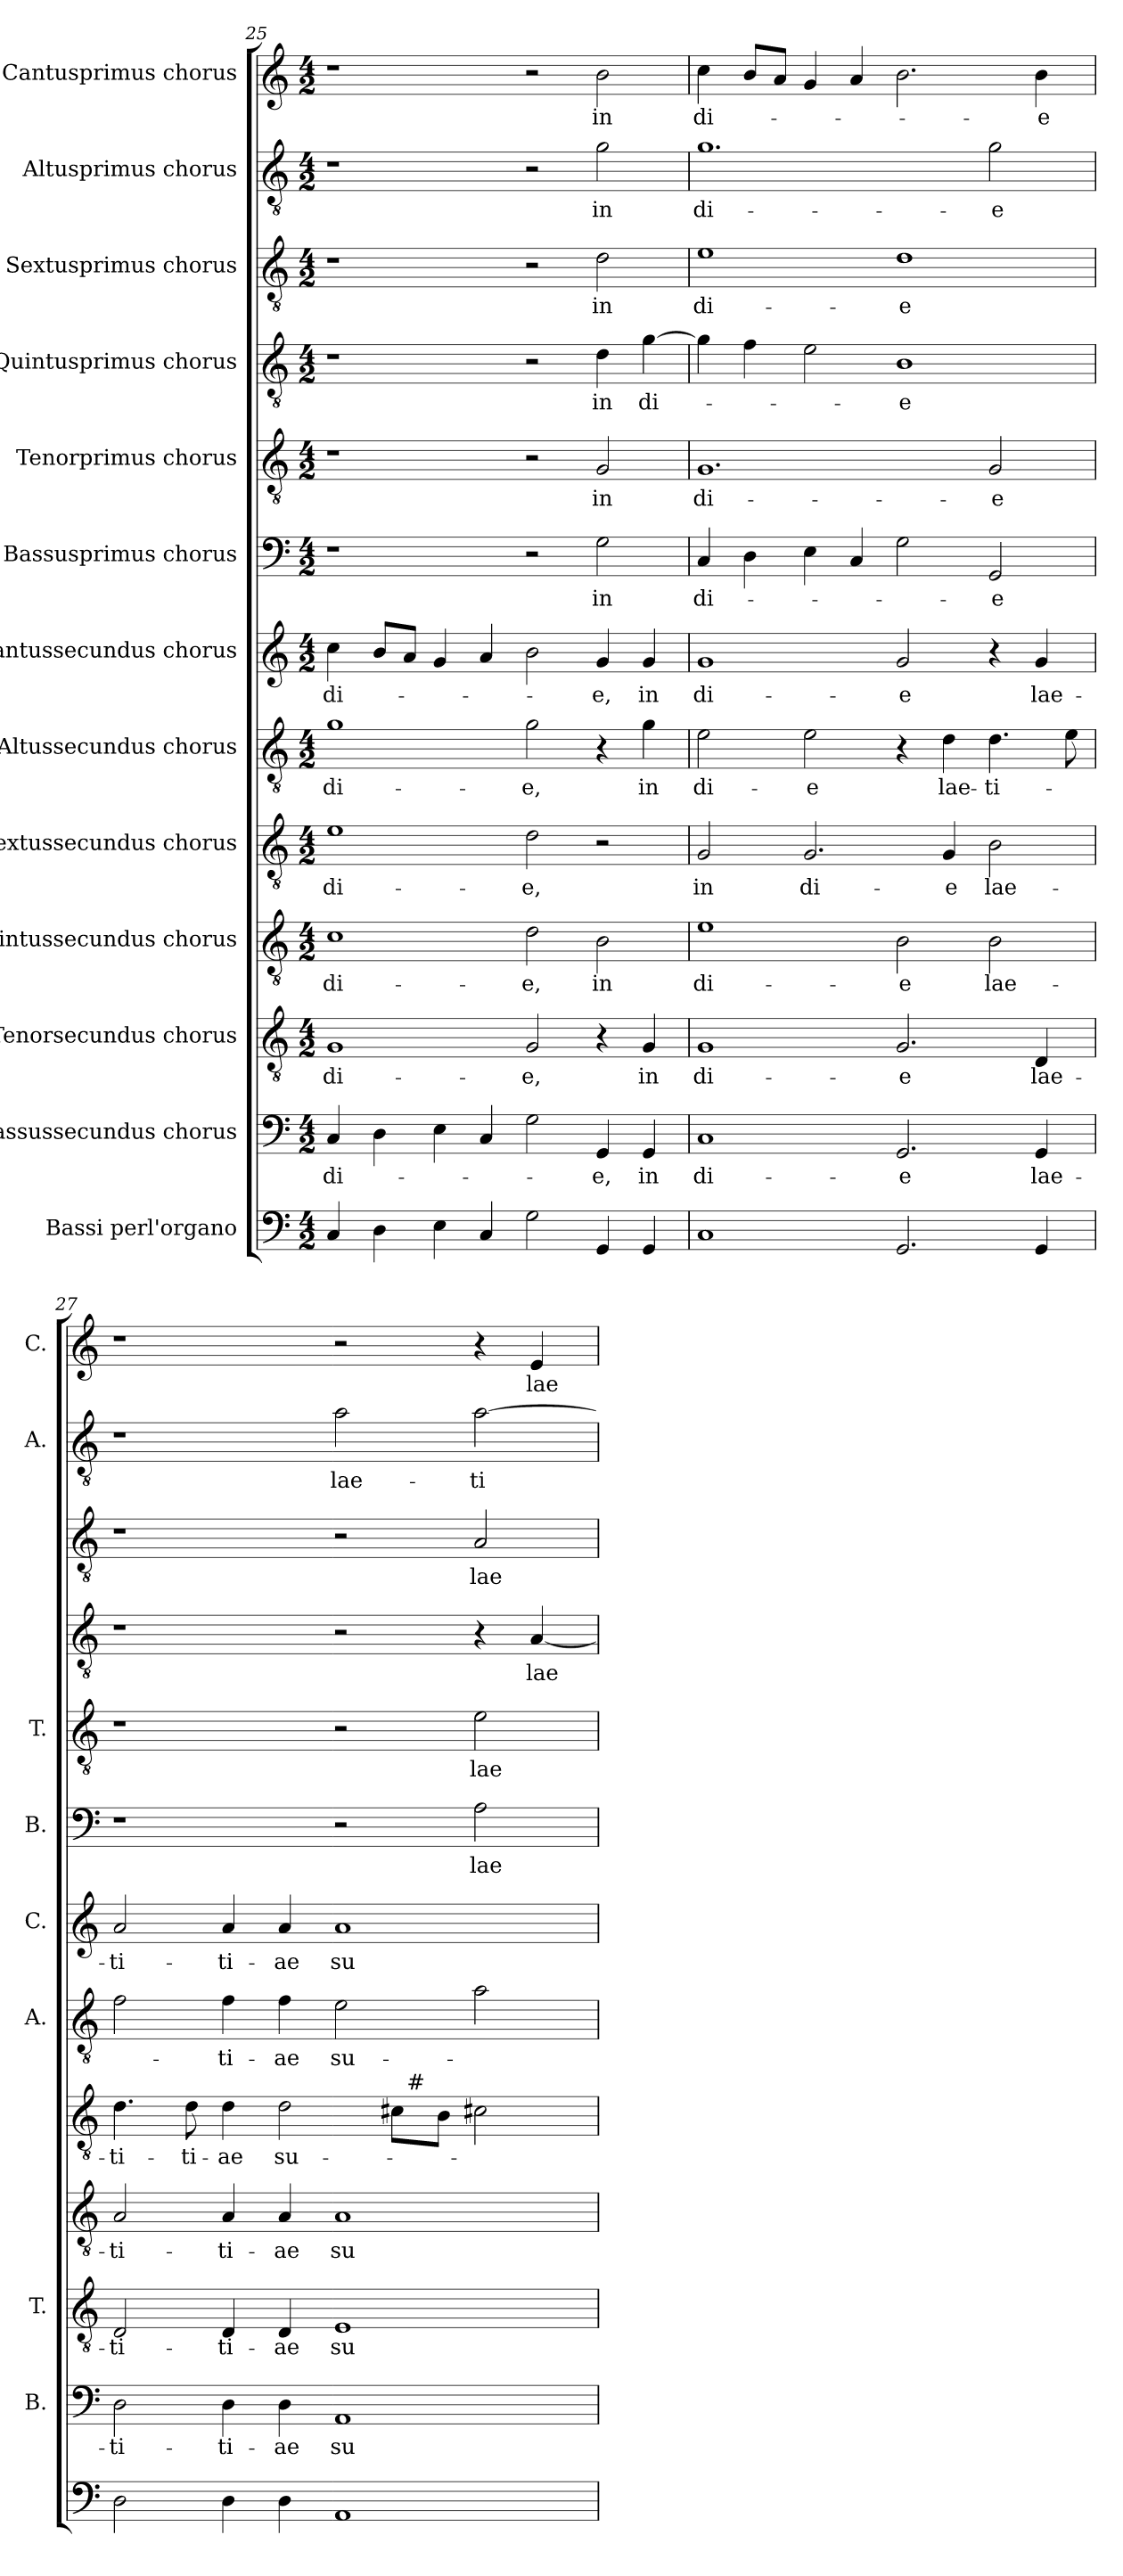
**kern	**kern	**text	**kern	**text	**kern	**text	**kern	**text	**kern	**text	**kern	**text	**kern	**text	**kern	**text	**kern	**text	**kern	**text	**kern	**text	**kern	**text
*part13	*part12	*part12	*part11	*part11	*part10	*part10	*part9	*part9	*part8	*part8	*part7	*part7	*part6	*part6	*part5	*part5	*part4	*part4	*part3	*part3	*part2	*part2	*part1	*part1
*staff13	*staff12	*staff12	*staff11	*staff11	*staff10	*staff10	*staff9	*staff9	*staff8	*staff8	*staff7	*staff7	*staff6	*staff6	*staff5	*staff5	*staff4	*staff4	*staff3	*staff3	*staff2	*staff2	*staff1	*staff1
*I"Bassi perl'organo	*I"Bassussecundus chorus	*	*I"Tenorsecundus chorus	*	*I"Quintussecundus chorus	*	*I"Sextussecundus chorus	*	*I"Altussecundus chorus	*	*I"Cantussecundus chorus	*	*I"Bassusprimus chorus	*	*I"Tenorprimus chorus	*	*I"Quintusprimus chorus	*	*I"Sextusprimus chorus	*	*I"Altusprimus chorus	*	*I"Cantusprimus chorus	*
*	*I'B.	*	*I'T.	*	*	*	*	*	*I'A.	*	*I'C.	*	*I'B.	*	*I'T.	*	*	*	*	*	*I'A.	*	*I'C.	*
!!LO:PB:g=z
*clefF4	*clefF4	*	*clefGv2	*	*clefGv2	*	*clefGv2	*	*clefGv2	*	*clefG2	*	*clefF4	*	*clefGv2	*	*clefGv2	*	*clefGv2	*	*clefGv2	*	*clefG2	*
*	*	*	*ITrd7c12	*	*ITrd7c12	*	*ITrd7c12	*	*ITrd7c12	*	*	*	*	*	*ITrd7c12	*	*ITrd7c12	*	*ITrd7c12	*	*ITrd7c12	*	*	*
*k[]	*k[]	*	*k[]	*	*k[]	*	*k[]	*	*k[]	*	*k[]	*	*k[]	*	*k[]	*	*k[]	*	*k[]	*	*k[]	*	*k[]	*
*C:	*C:	*	*C:	*	*C:	*	*C:	*	*C:	*	*C:	*	*C:	*	*C:	*	*C:	*	*C:	*	*C:	*	*C:	*
*M4/2	*M4/2	*	*M4/2	*	*M4/2	*	*M4/2	*	*M4/2	*	*M4/2	*	*M4/2	*	*M4/2	*	*M4/2	*	*M4/2	*	*M4/2	*	*M4/2	*
=25	=25	=25	=25	=25	=25	=25	=25	=25	=25	=25	=25	=25	=25	=25	=25	=25	=25	=25	=25	=25	=25	=25	=25	=25
!	!	!LO:LY:b	!	!LO:LY:b	!	!LO:LY:b	!	!LO:LY:b	!	!LO:LY:b	!	!LO:LY:b	!	!	!	!	!	!	!	!	!	!	!	!
4C/	4C/	di-	1GG	di-	1C	di-	1E	di-	1G	di-	4cc\	di-	1r	.	1r	.	1r	.	1r	.	1r	.	1r	.
4D\	4D\	.	.	.	.	.	.	.	.	.	8b/L	.	.	.	.	.	.	.	.	.	.	.	.	.
.	.	.	.	.	.	.	.	.	.	.	8a/J	.	.	.	.	.	.	.	.	.	.	.	.	.
4E\	4E\	.	.	.	.	.	.	.	.	.	4g/	.	.	.	.	.	.	.	.	.	.	.	.	.
4C/	4C/	.	.	.	.	.	.	.	.	.	4a/	.	.	.	.	.	.	.	.	.	.	.	.	.
!	!	!	!	!LO:LY:b	!	!LO:LY:b	!	!LO:LY:b	!	!LO:LY:b	!	!	!	!	!	!	!	!	!	!	!	!	!	!
2G\	2G\	.	2GG/	-e,	2D\	-e,	2D\	-e,	2G\	-e,	2b\	.	2r	.	2r	.	2r	.	2r	.	2r	.	2r	.
!	!	!LO:LY:b	!	!	!	!LO:LY:b	!	!	!	!	!	!LO:LY:b	!	!LO:LY:b	!	!LO:LY:b	!	!LO:LY:b	!	!LO:LY:b	!	!LO:LY:b	!	!LO:LY:b
4GG/	4GG/	-e,	4r	.	2BB\	in	2r	.	4r	.	4g/	-e,	2G\	in	2GG/	in	4D\	in	2D\	in	2G\	in	2b\	in
!	!	!LO:LY:b	!	!LO:LY:b	!	!	!	!	!	!LO:LY:b	!	!LO:LY:b	!	!	!	!	!	!LO:LY:b	!	!	!	!	!	!
4GG/	4GG/	in	4GG/	in	.	.	.	.	4G\	in	4g/	in	.	.	.	.	[>4G\	di-	.	.	.	.	.	.
=26	=26	=26	=26	=26	=26	=26	=26	=26	=26	=26	=26	=26	=26	=26	=26	=26	=26	=26	=26	=26	=26	=26	=26	=26
!	!	!LO:LY:b	!	!LO:LY:b	!	!LO:LY:b	!	!LO:LY:b	!	!LO:LY:b	!	!LO:LY:b	!	!LO:LY:b	!	!LO:LY:b	!	!	!	!LO:LY:b	!	!LO:LY:b	!	!LO:LY:b
1C	1C	di-	1GG	di-	1E	di-	2GG/	in	2E\	di-	1g	di-	4C/	di-	1.GG	di-	4G\]	.	1E	di-	1.G	di-	4cc\	di-
.	.	.	.	.	.	.	.	.	.	.	.	.	4D\	.	.	.	4F\	.	.	.	.	.	8b/L	.
.	.	.	.	.	.	.	.	.	.	.	.	.	.	.	.	.	.	.	.	.	.	.	8a/J	.
!	!	!	!	!	!	!	!	!LO:LY:b	!	!LO:LY:b	!	!	!	!	!	!	!	!	!	!	!	!	!	!
.	.	.	.	.	.	.	2.GG/	di-	2E\	-e	.	.	4E\	.	.	.	2E\	.	.	.	.	.	4g/	.
.	.	.	.	.	.	.	.	.	.	.	.	.	4C/	.	.	.	.	.	.	.	.	.	4a/	.
!	!	!LO:LY:b	!	!LO:LY:b	!	!LO:LY:b	!	!	!	!	!	!LO:LY:b	!	!	!	!	!	!LO:LY:b	!	!LO:LY:b	!	!	!	!
2.GG/	2.GG/	-e	2.GG/	-e	2BB\	-e	.	.	4r	.	2g/	-e	2G\	.	.	.	1BB	-e	1D	-e	.	.	2.b\	.
!	!	!	!	!	!	!	!	!LO:LY:b	!	!LO:LY:b	!	!	!	!	!	!	!	!	!	!	!	!	!	!
.	.	.	.	.	.	.	4GG/	-e	4D\	lae-	.	.	.	.	.	.	.	.	.	.	.	.	.	.
!	!	!	!	!	!	!LO:LY:b	!	!LO:LY:b	!	!LO:LY:b	!	!	!	!LO:LY:b	!	!LO:LY:b	!	!	!	!	!	!LO:LY:b	!	!
.	.	.	.	.	2BB\	lae-	2BB\	lae-	4.D\	-ti-	4r	.	2GG/	-e	2GG/	-e	.	.	.	.	2G\	-e	.	.
!	!	!LO:LY:b	!	!LO:LY:b	!	!	!	!	!	!	!	!LO:LY:b	!	!	!	!	!	!	!	!	!	!	!	!LO:LY:b
4GG/	4GG/	lae-	4DD/	lae-	.	.	.	.	.	.	4g/	lae-	.	.	.	.	.	.	.	.	.	.	4b\	-e
.	.	.	.	.	.	.	.	.	8E\	.	.	.	.	.	.	.	.	.	.	.	.	.	.	.
=27	=27	=27	=27	=27	=27	=27	=27	=27	=27	=27	=27	=27	=27	=27	=27	=27	=27	=27	=27	=27	=27	=27	=27	=27
!	!	!LO:LY:b	!	!LO:LY:b	!	!LO:LY:b	!	!LO:LY:b	!	!	!	!LO:LY:b	!	!	!	!	!	!	!	!	!	!	!	!
*	*	*	*	*	*	*	*^	*	*	*	*	*	*	*	*	*	*	*	*	*	*	*	*	*
2D\	2D\	-ti-	2DD/	-ti-	2AA/	-ti-	4.D\	1ryy	-ti-	2F\	.	2a/	-ti-	1r	.	1r	.	1r	.	1r	.	1r	.	1r	.
!	!	!	!	!	!	!	!	!	!LO:LY:b	!	!	!	!	!	!	!	!	!	!	!	!	!	!	!	!
.	.	.	.	.	.	.	8D\	.	-ti-	.	.	.	.	.	.	.	.	.	.	.	.	.	.	.	.
!	!	!LO:LY:b	!	!LO:LY:b	!	!LO:LY:b	!	!	!LO:LY:b	!	!LO:LY:b	!	!LO:LY:b	!	!	!	!	!	!	!	!	!	!	!	!
4D\	4D\	-ti-	4DD/	-ti-	4AA/	-ti-	4D\	.	-ae	4F\	-ti-	4a/	-ti-	.	.	.	.	.	.	.	.	.	.	.	.
!	!	!LO:LY:b	!	!LO:LY:b	!	!LO:LY:b	!	!	!LO:LY:b	!	!LO:LY:b	!	!LO:LY:b	!	!	!	!	!	!	!	!	!	!	!	!
4D\	4D\	-ae	4DD/	-ae	4AA/	-ae	2D\	.	su-	4F\	-ae	4a/	-ae	.	.	.	.	.	.	.	.	.	.	.	.
!	!	!LO:LY:b	!	!LO:LY:b	!	!LO:LY:b	!	!	!	!	!LO:LY:b	!	!LO:LY:b	!	!	!	!	!	!	!	!	!	!LO:LY:b	!	!
1AA	1AA	su-	1EE	su-	1AA	su-	.	4ryy	.	2E\	su-	1a	su-	2r	.	2r	.	2r	.	2r	.	2A\	lae-	2r	.
.	.	.	.	.	.	.	8C#\L	32ryy	.	.	.	.	.	.	.	.	.	.	.	.	.	.	.	.	.
!	!	!	!	!	!	!	!	!LO:TX:a:t=#	!	!	!	!	!	!	!	!	!	!	!	!	!	!	!	!	!
.	.	.	.	.	.	.	.	2ryy	.	.	.	.	.	.	.	.	.	.	.	.	.	.	.	.	.
.	.	.	.	.	.	.	8BB\J	.	.	.	.	.	.	.	.	.	.	.	.	.	.	.	.	.	.
!	!	!	!	!	!	!	!	!	!	!	!	!	!	!	!LO:LY:b	!	!LO:LY:b	!	!	!	!LO:LY:b	!	!LO:LY:b	!	!
.	.	.	.	.	.	.	2C#X\	.	.	2A\	.	.	.	2A\	lae-	2E\	lae-	4r	.	2AA/	lae-	[>2A\	-ti-	4r	.
!	!	!	!	!	!	!	!	!	!	!	!	!	!	!	!	!	!	!	!LO:LY:b	!	!	!	!	!	!LO:LY:b
.	.	.	.	.	.	.	.	.	.	.	.	.	.	.	.	.	.	[<4AA/	lae-	.	.	.	.	4e/	lae-
.	.	.	.	.	.	.	.	8..ryy	.	.	.	.	.	.	.	.	.	.	.	.	.	.	.	.	.
*	*	*	*	*	*	*	*v	*v	*	*	*	*	*	*	*	*	*	*	*	*	*	*	*	*	*
=	=	=	=	=	=	=	=	=	=	=	=	=	=	=	=	=	=	=	=	=	=	=	=	=
*-	*-	*-	*-	*-	*-	*-	*-	*-	*-	*-	*-	*-	*-	*-	*-	*-	*-	*-	*-	*-	*-	*-	*-	*-
